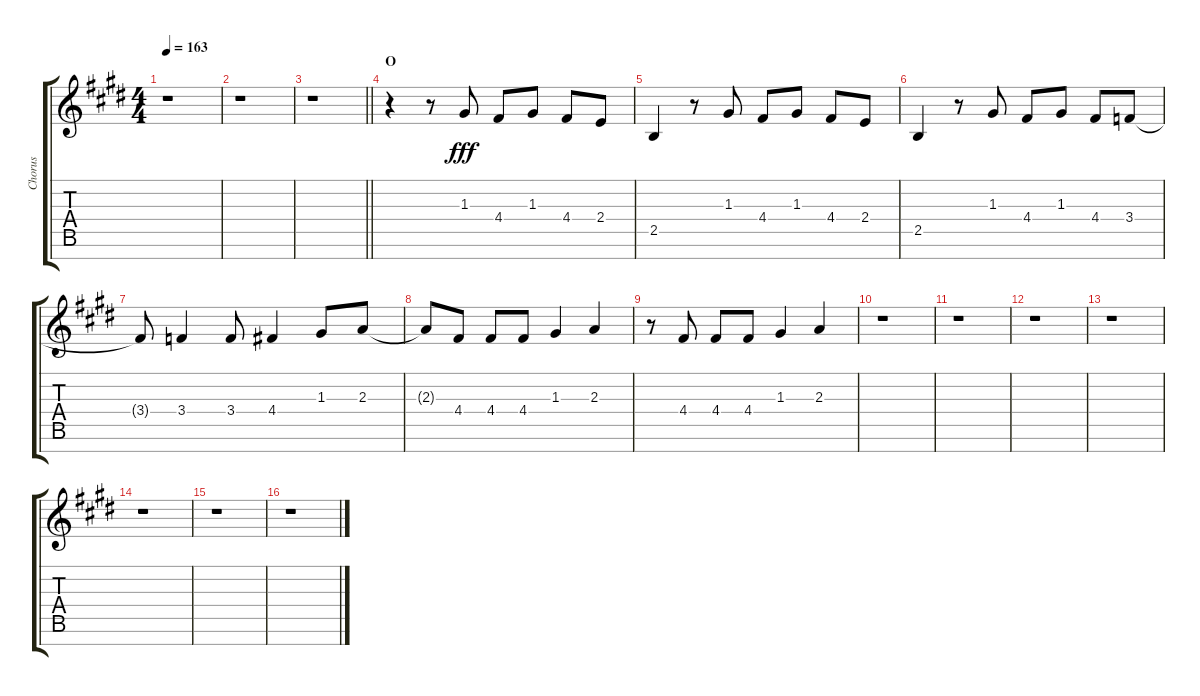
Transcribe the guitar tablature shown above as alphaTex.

\track ("Chorus" "Chorus") {instrument voiceoohs}
\staff {score tabs}
\tuning (E5 B4 G4 D4 A3 E3 B2) {hide}
\ts (4 4)
\tempo 163
\clef g2
\ks e
r.1{dy ff} |
r.1 |
\barLineRight lightlight
r.1 |
\section ("" "O")
r.4 r.8 1.3.8{dy fff} 4.4.8 1.3.8 4.4.8 2.4.8 |
2.5.4 r.8 1.3.8 4.4.8 1.3.8 4.4.8 2.4.8 |
2.5.4 r.8 1.3.8 4.4.8 1.3.8 4.4.8 3.4.8 |
3.4{t}.8 3.4.4 3.4.8 4.4.4 1.3.8 2.3.8 |
2.3{t}.8 4.4.8 4.4.8 4.4.8 1.3.4 2.3.4 |
r.8 4.4.8 4.4.8 4.4.8 1.3.4 2.3.4 |
r.1 |
r.1 |
r.1 |
r.1 |
r.1 |
r.1 |
r.1
